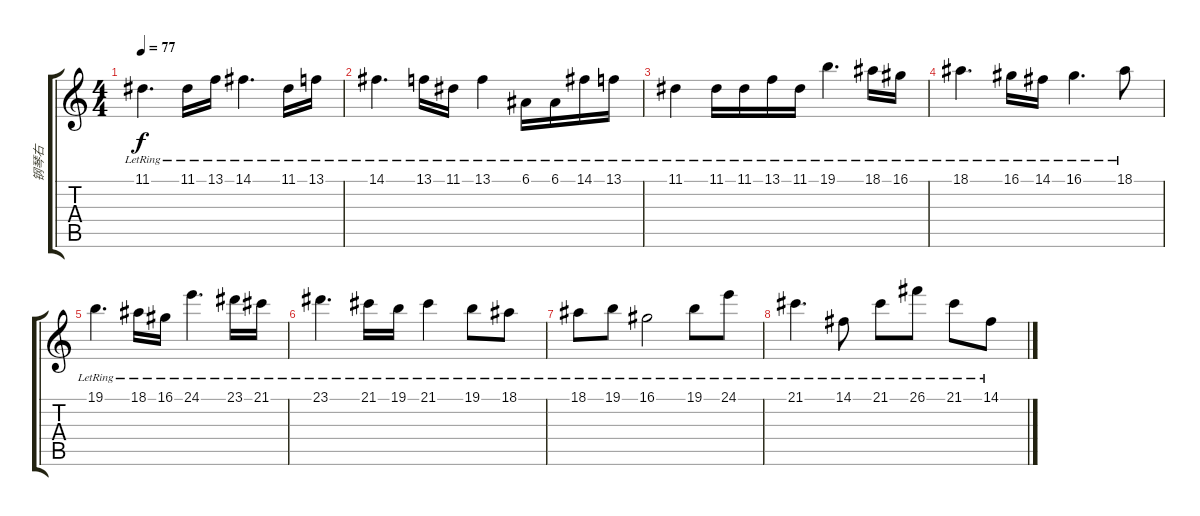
\track ("钢琴右" "钢琴右") {instrument acousticgrandpiano}
\staff {score tabs}
\tuning (E4 B3 G3 D3 A2 E2) {hide}
\ts (4 4)
\tempo 77
\clef g2
\ks c
11.1{lr}.4{d dy f} 11.1{lr}.16 13.1{lr}.16 14.1{lr}.4{d} 11.1{lr}.16 13.1{lr}.16 |
14.1{lr}.4{d} 13.1{lr}.16 11.1{lr}.16 13.1{lr}.4 6.1{lr}.16 6.1{lr}.16 14.1{lr}.16 13.1{lr}.16 |
11.1{lr}.4 11.1{lr}.16 11.1{lr}.16 13.1{lr}.16 11.1{lr}.16 19.1{lr}.4{d} 18.1{lr}.16 16.1{lr}.16 |
18.1{lr}.4{d} 16.1{lr}.16 14.1{lr}.16 16.1{lr}.4{d} 18.1{lr}.8 |
19.1{lr}.4{d} 18.1{lr}.16 16.1{lr}.16 24.1{lr}.4{d} 23.1{lr}.16 21.1{lr}.16 |
23.1{lr}.4{d} 21.1{lr}.16 19.1{lr}.16 21.1{lr}.4 19.1{lr}.8 18.1{lr}.8 |
18.1{lr}.8 19.1{lr}.8 16.1{lr}.2 19.1{lr}.8 24.1{lr}.8 |
21.1{lr}.4{d} 14.1{lr}.8 21.1{lr}.8 26.1{lr}.8 21.1{lr}.8 14.1{lr}.8
